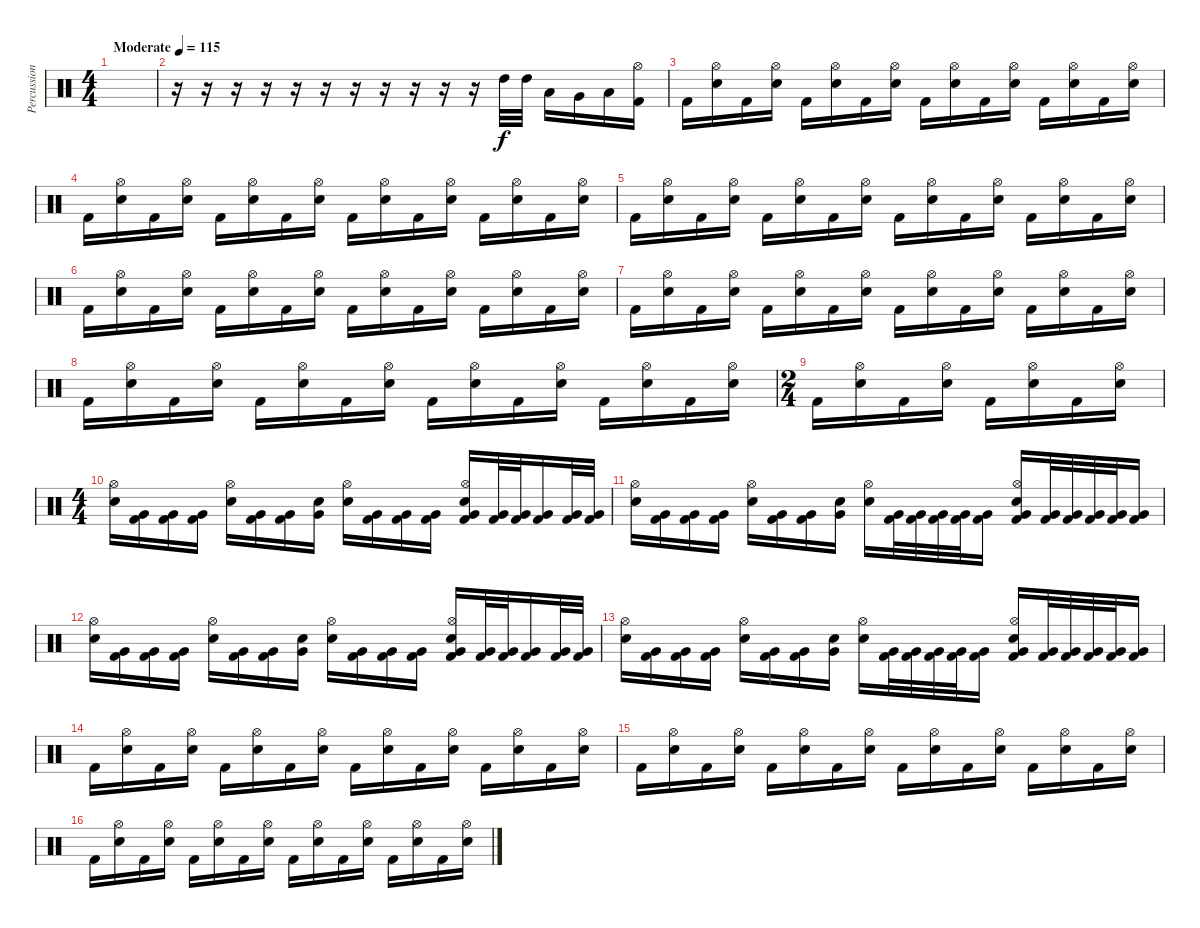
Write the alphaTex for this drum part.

\track ("Percussions" "Percussion") {instrument percussion}
\staff {score}
\articulation defaults
\ts (4 4)
\tempo (115 "Moderate")
\clef neutral
\ks c
|
r.16 r.16 r.16 r.16 r.16 r.16 r.16 r.16 r.16 r.16 r.16 "High Tom (hit)".32 "High Tom (hit)".32 "Low Tom (hit)".16 "Very Low Tom (hit)".16 "Low Floor Tom (hit)".16 ("Hi-Hat (open)" "Kick (hit) 2").16 |
"Kick (hit) 2".16 ("Hi-Hat (open)" "Electric Snare (hit)").16 "Kick (hit) 2".16 ("Hi-Hat (open)" "Electric Snare (hit)").16 "Kick (hit) 2".16 ("Hi-Hat (open)" "Electric Snare (hit)").16 "Kick (hit) 2".16 ("Hi-Hat (open)" "Electric Snare (hit)").16 "Kick (hit) 2".16 ("Hi-Hat (open)" "Electric Snare (hit)").16 "Kick (hit) 2".16 ("Hi-Hat (open)" "Electric Snare (hit)").16 "Kick (hit) 2".16 ("Hi-Hat (open)" "Electric Snare (hit)").16 "Kick (hit) 2".16 ("Hi-Hat (open)" "Electric Snare (hit)").16 |
"Kick (hit) 2".16 ("Hi-Hat (open)" "Electric Snare (hit)").16 "Kick (hit) 2".16 ("Hi-Hat (open)" "Electric Snare (hit)").16 "Kick (hit) 2".16 ("Hi-Hat (open)" "Electric Snare (hit)").16 "Kick (hit) 2".16 ("Hi-Hat (open)" "Electric Snare (hit)").16 "Kick (hit) 2".16 ("Hi-Hat (open)" "Electric Snare (hit)").16 "Kick (hit) 2".16 ("Hi-Hat (open)" "Electric Snare (hit)").16 "Kick (hit) 2".16 ("Hi-Hat (open)" "Electric Snare (hit)").16 "Kick (hit) 2".16 ("Hi-Hat (open)" "Electric Snare (hit)").16 |
"Kick (hit) 2".16 ("Hi-Hat (open)" "Electric Snare (hit)").16 "Kick (hit) 2".16 ("Hi-Hat (open)" "Electric Snare (hit)").16 "Kick (hit) 2".16 ("Hi-Hat (open)" "Electric Snare (hit)").16 "Kick (hit) 2".16 ("Hi-Hat (open)" "Electric Snare (hit)").16 "Kick (hit) 2".16 ("Hi-Hat (open)" "Electric Snare (hit)").16 "Kick (hit) 2".16 ("Hi-Hat (open)" "Electric Snare (hit)").16 "Kick (hit) 2".16 ("Hi-Hat (open)" "Electric Snare (hit)").16 "Kick (hit) 2".16 ("Hi-Hat (open)" "Electric Snare (hit)").16 |
"Kick (hit) 2".16 ("Hi-Hat (open)" "Electric Snare (hit)").16 "Kick (hit) 2".16 ("Hi-Hat (open)" "Electric Snare (hit)").16 "Kick (hit) 2".16 ("Hi-Hat (open)" "Electric Snare (hit)").16 "Kick (hit) 2".16 ("Hi-Hat (open)" "Electric Snare (hit)").16 "Kick (hit) 2".16 ("Hi-Hat (open)" "Electric Snare (hit)").16 "Kick (hit) 2".16 ("Hi-Hat (open)" "Electric Snare (hit)").16 "Kick (hit) 2".16 ("Hi-Hat (open)" "Electric Snare (hit)").16 "Kick (hit) 2".16 ("Hi-Hat (open)" "Electric Snare (hit)").16 |
"Kick (hit) 2".16 ("Hi-Hat (open)" "Electric Snare (hit)").16 "Kick (hit) 2".16 ("Hi-Hat (open)" "Electric Snare (hit)").16 "Kick (hit) 2".16 ("Hi-Hat (open)" "Electric Snare (hit)").16 "Kick (hit) 2".16 ("Hi-Hat (open)" "Electric Snare (hit)").16 "Kick (hit) 2".16 ("Hi-Hat (open)" "Electric Snare (hit)").16 "Kick (hit) 2".16 ("Hi-Hat (open)" "Electric Snare (hit)").16 "Kick (hit) 2".16 ("Hi-Hat (open)" "Electric Snare (hit)").16 "Kick (hit) 2".16 ("Hi-Hat (open)" "Electric Snare (hit)").16 |
"Kick (hit) 2".16 ("Hi-Hat (open)" "Electric Snare (hit)").16 "Kick (hit) 2".16 ("Hi-Hat (open)" "Electric Snare (hit)").16 "Kick (hit) 2".16 ("Hi-Hat (open)" "Electric Snare (hit)").16 "Kick (hit) 2".16 ("Hi-Hat (open)" "Electric Snare (hit)").16 "Kick (hit) 2".16 ("Hi-Hat (open)" "Electric Snare (hit)").16 "Kick (hit) 2".16 ("Hi-Hat (open)" "Electric Snare (hit)").16 "Kick (hit) 2".16 ("Hi-Hat (open)" "Electric Snare (hit)").16 "Kick (hit) 2".16 ("Hi-Hat (open)" "Electric Snare (hit)").16 |
\ts (2 4)
"Kick (hit) 2".16 ("Hi-Hat (open)" "Electric Snare (hit)").16 "Kick (hit) 2".16 ("Hi-Hat (open)" "Electric Snare (hit)").16 "Kick (hit) 2".16 ("Hi-Hat (open)" "Electric Snare (hit)").16 "Kick (hit) 2".16 ("Hi-Hat (open)" "Electric Snare (hit)").16 |
\ts (4 4)
("Hi-Hat (open)" "Electric Snare (hit)").16 ("Very Low Tom (hit)" "Kick (hit) 2").16 ("Very Low Tom (hit)" "Kick (hit) 2").16 ("Very Low Tom (hit)" "Kick (hit) 2").16 ("Hi-Hat (open)" "Electric Snare (hit)").16 ("Very Low Tom (hit)" "Kick (hit) 2").16 ("Very Low Tom (hit)" "Kick (hit) 2").16 ("Snare (hit) 2" "Very Low Tom (hit)").16 ("Hi-Hat (open)" "Electric Snare (hit)").16 ("Very Low Tom (hit)" "Kick (hit) 2").16 ("Very Low Tom (hit)" "Kick (hit) 2").16 ("Very Low Tom (hit)" "Kick (hit) 2").16 ("Hi-Hat (open)" "Electric Snare (hit)" "Very Low Tom (hit)" "Kick (hit) 2").16 ("Very Low Tom (hit)" "Kick (hit) 2").32 ("Very Low Tom (hit)" "Kick (hit) 2").32 ("Very Low Tom (hit)" "Kick (hit) 2").16 ("Very Low Tom (hit)" "Kick (hit) 2").32 ("Very Low Tom (hit)" "Kick (hit) 2").32 |
("Hi-Hat (open)" "Electric Snare (hit)").16 ("Very Low Tom (hit)" "Kick (hit) 2").16 ("Very Low Tom (hit)" "Kick (hit) 2").16 ("Very Low Tom (hit)" "Kick (hit) 2").16 ("Hi-Hat (open)" "Electric Snare (hit)").16 ("Very Low Tom (hit)" "Kick (hit) 2").16 ("Very Low Tom (hit)" "Kick (hit) 2").16 ("Snare (hit) 2" "Very Low Tom (hit)").16 ("Hi-Hat (open)" "Electric Snare (hit)").16 ("Very Low Tom (hit)" "Kick (hit) 2").32 ("Very Low Tom (hit)" "Kick (hit) 2").32 ("Very Low Tom (hit)" "Kick (hit) 2").32 ("Very Low Tom (hit)" "Kick (hit) 2").32 ("Very Low Tom (hit)" "Kick (hit) 2").16 ("Hi-Hat (open)" "Electric Snare (hit)" "Very Low Tom (hit)" "Kick (hit) 2").16 ("Very Low Tom (hit)" "Kick (hit) 2").32 ("Very Low Tom (hit)" "Kick (hit) 2").32 ("Very Low Tom (hit)" "Kick (hit) 2").32 ("Very Low Tom (hit)" "Kick (hit) 2").32 ("Very Low Tom (hit)" "Kick (hit) 2").16 |
("Hi-Hat (open)" "Electric Snare (hit)").16 ("Very Low Tom (hit)" "Kick (hit) 2").16 ("Very Low Tom (hit)" "Kick (hit) 2").16 ("Very Low Tom (hit)" "Kick (hit) 2").16 ("Hi-Hat (open)" "Electric Snare (hit)").16 ("Very Low Tom (hit)" "Kick (hit) 2").16 ("Very Low Tom (hit)" "Kick (hit) 2").16 ("Snare (hit) 2" "Very Low Tom (hit)").16 ("Hi-Hat (open)" "Electric Snare (hit)").16 ("Very Low Tom (hit)" "Kick (hit) 2").16 ("Very Low Tom (hit)" "Kick (hit) 2").16 ("Very Low Tom (hit)" "Kick (hit) 2").16 ("Hi-Hat (open)" "Electric Snare (hit)" "Very Low Tom (hit)" "Kick (hit) 2").16 ("Very Low Tom (hit)" "Kick (hit) 2").32 ("Very Low Tom (hit)" "Kick (hit) 2").32 ("Very Low Tom (hit)" "Kick (hit) 2").16 ("Very Low Tom (hit)" "Kick (hit) 2").32 ("Very Low Tom (hit)" "Kick (hit) 2").32 |
("Hi-Hat (open)" "Electric Snare (hit)").16 ("Very Low Tom (hit)" "Kick (hit) 2").16 ("Very Low Tom (hit)" "Kick (hit) 2").16 ("Very Low Tom (hit)" "Kick (hit) 2").16 ("Hi-Hat (open)" "Electric Snare (hit)").16 ("Very Low Tom (hit)" "Kick (hit) 2").16 ("Very Low Tom (hit)" "Kick (hit) 2").16 ("Snare (hit) 2" "Very Low Tom (hit)").16 ("Hi-Hat (open)" "Electric Snare (hit)").16 ("Very Low Tom (hit)" "Kick (hit) 2").32 ("Very Low Tom (hit)" "Kick (hit) 2").32 ("Very Low Tom (hit)" "Kick (hit) 2").32 ("Very Low Tom (hit)" "Kick (hit) 2").32 ("Very Low Tom (hit)" "Kick (hit) 2").16 ("Hi-Hat (open)" "Electric Snare (hit)" "Very Low Tom (hit)" "Kick (hit) 2").16 ("Very Low Tom (hit)" "Kick (hit) 2").32 ("Very Low Tom (hit)" "Kick (hit) 2").32 ("Very Low Tom (hit)" "Kick (hit) 2").32 ("Very Low Tom (hit)" "Kick (hit) 2").32 ("Very Low Tom (hit)" "Kick (hit) 2").16 |
"Kick (hit) 2".16 ("Hi-Hat (open)" "Electric Snare (hit)").16 "Kick (hit) 2".16 ("Hi-Hat (open)" "Electric Snare (hit)").16 "Kick (hit) 2".16 ("Hi-Hat (open)" "Electric Snare (hit)").16 "Kick (hit) 2".16 ("Hi-Hat (open)" "Electric Snare (hit)").16 "Kick (hit) 2".16 ("Hi-Hat (open)" "Electric Snare (hit)").16 "Kick (hit) 2".16 ("Hi-Hat (open)" "Electric Snare (hit)").16 "Kick (hit) 2".16 ("Hi-Hat (open)" "Electric Snare (hit)").16 "Kick (hit) 2".16 ("Hi-Hat (open)" "Electric Snare (hit)").16 |
"Kick (hit) 2".16 ("Hi-Hat (open)" "Electric Snare (hit)").16 "Kick (hit) 2".16 ("Hi-Hat (open)" "Electric Snare (hit)").16 "Kick (hit) 2".16 ("Hi-Hat (open)" "Electric Snare (hit)").16 "Kick (hit) 2".16 ("Hi-Hat (open)" "Electric Snare (hit)").16 "Kick (hit) 2".16 ("Hi-Hat (open)" "Electric Snare (hit)").16 "Kick (hit) 2".16 ("Hi-Hat (open)" "Electric Snare (hit)").16 "Kick (hit) 2".16 ("Hi-Hat (open)" "Electric Snare (hit)").16 "Kick (hit) 2".16 ("Hi-Hat (open)" "Electric Snare (hit)").16 |
"Kick (hit) 2".16 ("Hi-Hat (open)" "Electric Snare (hit)").16 "Kick (hit) 2".16 ("Hi-Hat (open)" "Electric Snare (hit)").16 "Kick (hit) 2".16 ("Hi-Hat (open)" "Electric Snare (hit)").16 "Kick (hit) 2".16 ("Hi-Hat (open)" "Electric Snare (hit)").16 "Kick (hit) 2".16 ("Hi-Hat (open)" "Electric Snare (hit)").16 "Kick (hit) 2".16 ("Hi-Hat (open)" "Electric Snare (hit)").16 "Kick (hit) 2".16 ("Hi-Hat (open)" "Electric Snare (hit)").16 "Kick (hit) 2".16 ("Hi-Hat (open)" "Electric Snare (hit)").16
